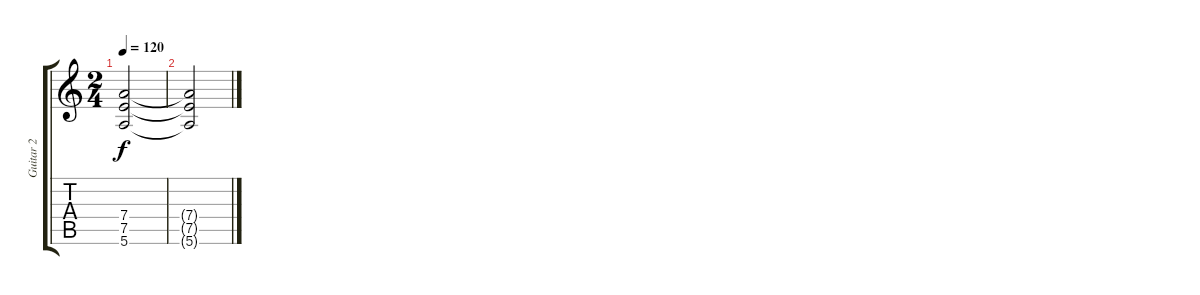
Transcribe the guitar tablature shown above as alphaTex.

\track ("Guitar 2" "Guitar 2") {instrument acousticguitarnylon}
\staff {score tabs}
\tuning (E4 B3 G3 D3 A2 E2) {hide}
\ts (2 4)
\tempo 120
\clef g2
\ks c
(7.4{t} 7.5{t} 5.6{t}).2{dy f volume 7} |
(7.4{t} 7.5{t} 5.6{t}).2{volume 5}
